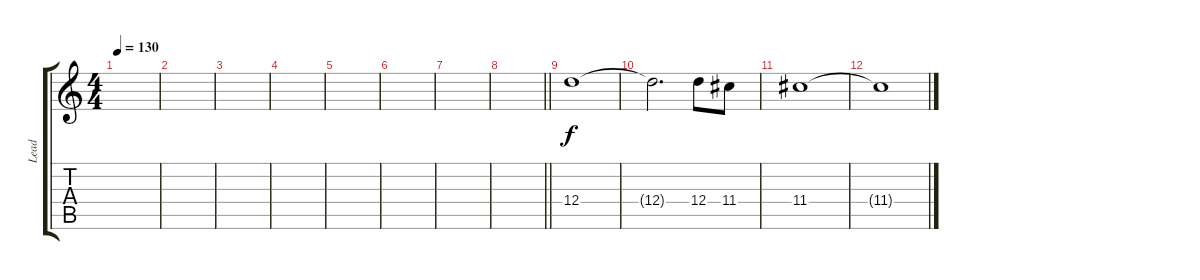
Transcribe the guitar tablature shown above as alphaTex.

\track ("Lead" "Lead") {instrument distortionguitar}
\staff {score tabs}
\tuning (E4 B3 G3 D3 A2 E2) {hide}
\ts (4 4)
\tempo 130
\clef g2
\ks c
|
|
|
|
|
|
|
\barLineRight lightlight
|
\section ("" "")
12.4.1{instrument distortionguitar} |
12.4{t}.2{d} 12.4.8 11.4.8 |
11.4.1 |
11.4{t}.1
